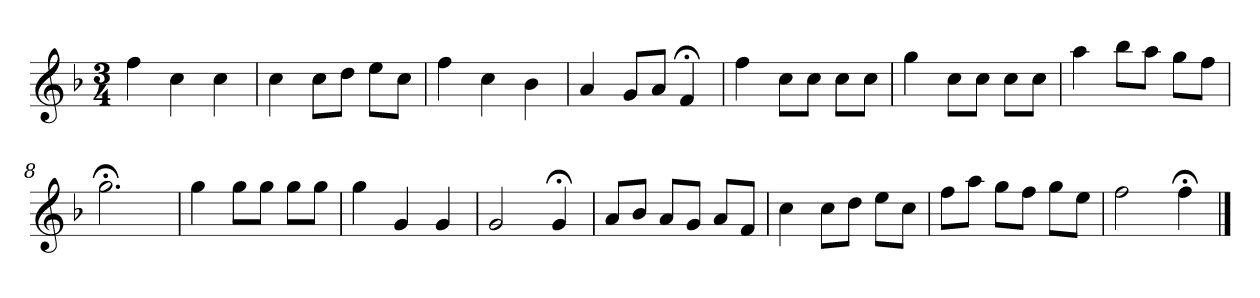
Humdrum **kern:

**kern
*part1
*staff1
*k[b-]
*F:
*M3/4
*MM120
=1
4ff
4cc
4cc
=2
4cc
8ccL
8ddJ
8eeL
8ccJ
=3
4ff
4cc
4b-
=4
4a
8gL
8aJ
4f;<
=5
4ff
8ccL
8ccJ
8ccL
8ccJ
=6
4gg
8ccL
8ccJ
8ccL
8ccJ
=7
4aa
8bb-L
8aaJ
8ggL
8ffJ
=8
2.gg;<
=9
4gg
8ggL
8ggJ
8ggL
8ggJ
=10
4gg
4g
4g
=11
2g
4g;<
=12
8aL
8b-J
8aL
8gJ
8aL
8fJ
=13
4cc
8ccL
8ddJ
8eeL
8ccJ
=14
8ffL
8aaJ
8ggL
8ffJ
8ggL
8eeJ
=15
2ff
4ff;<
==
*-
